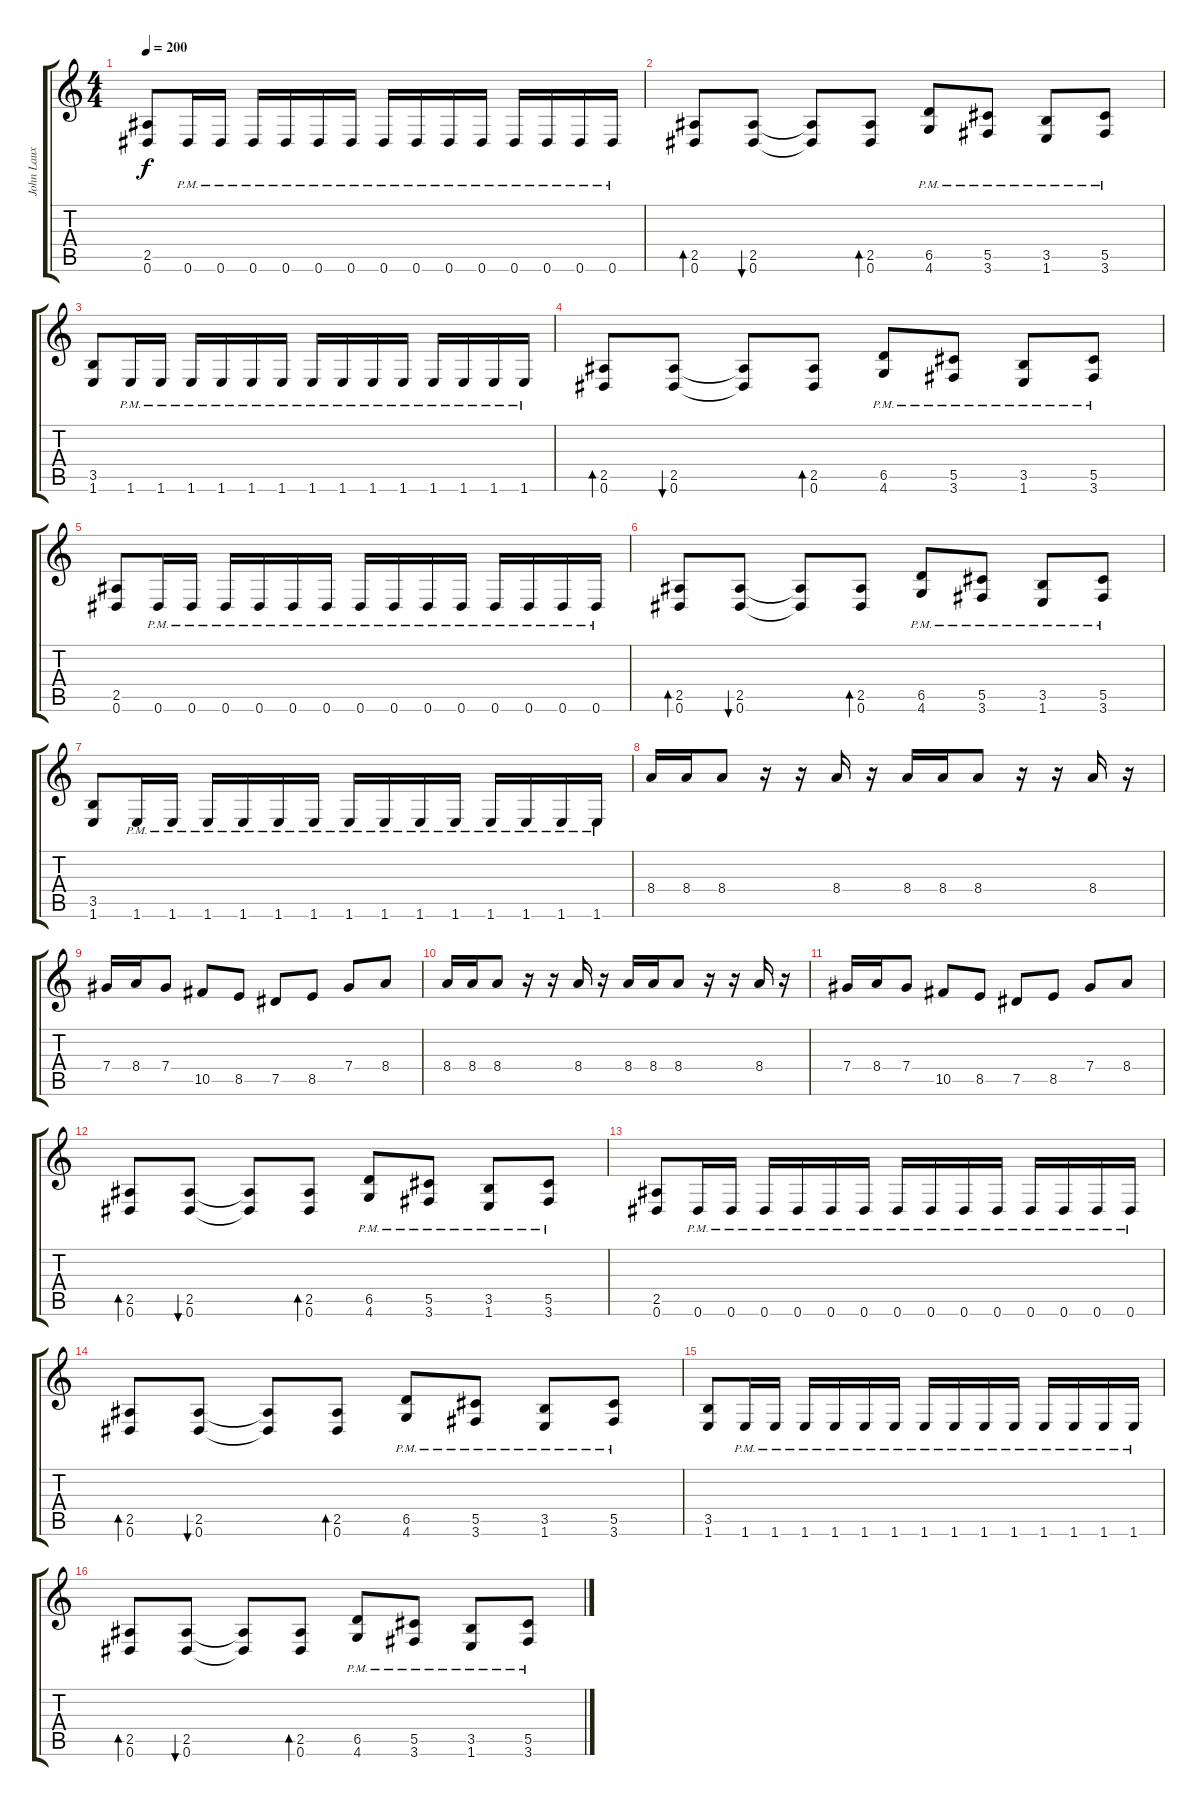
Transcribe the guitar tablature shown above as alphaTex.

\track ("John Laux" "John Laux") {instrument distortionguitar}
\staff {score tabs}
\tuning (Eb4 Bb3 Gb3 Db3 Ab2 Eb2) {hide}
\ts (4 4)
\tempo 200
\clef g2
\ks c
(2.5 0.6).8{dy f} 0.6{pm}.16 0.6{pm}.16 0.6{pm}.16 0.6{pm}.16 0.6{pm}.16 0.6{pm}.16 0.6{pm}.16 0.6{pm}.16 0.6{pm}.16 0.6{pm}.16 0.6{pm}.16 0.6{pm}.16 0.6{pm}.16 0.6{pm}.16 |
(2.5 0.6).8{bd 60} (2.5 0.6).8{bu 60} (2.5{t} 0.6{t}).8 (2.5 0.6).8{bd 60} (6.5{pm} 4.6{pm}).8 (5.5{pm} 3.6{pm}).8 (3.5{pm} 1.6{pm}).8 (5.5{pm} 3.6{pm}).8 |
(3.5 1.6).8 1.6{pm}.16 1.6{pm}.16 1.6{pm}.16 1.6{pm}.16 1.6{pm}.16 1.6{pm}.16 1.6{pm}.16 1.6{pm}.16 1.6{pm}.16 1.6{pm}.16 1.6{pm}.16 1.6{pm}.16 1.6{pm}.16 1.6{pm}.16 |
(2.5 0.6).8{bd 60} (2.5 0.6).8{bu 60} (2.5{t} 0.6{t}).8 (2.5 0.6).8{bd 60} (6.5{pm} 4.6{pm}).8 (5.5{pm} 3.6{pm}).8 (3.5{pm} 1.6{pm}).8 (5.5{pm} 3.6{pm}).8 |
(2.5 0.6).8 0.6{pm}.16 0.6{pm}.16 0.6{pm}.16 0.6{pm}.16 0.6{pm}.16 0.6{pm}.16 0.6{pm}.16 0.6{pm}.16 0.6{pm}.16 0.6{pm}.16 0.6{pm}.16 0.6{pm}.16 0.6{pm}.16 0.6{pm}.16 |
(2.5 0.6).8{bd 60} (2.5 0.6).8{bu 60} (2.5{t} 0.6{t}).8 (2.5 0.6).8{bd 60} (6.5{pm} 4.6{pm}).8 (5.5{pm} 3.6{pm}).8 (3.5{pm} 1.6{pm}).8 (5.5{pm} 3.6{pm}).8 |
(3.5 1.6).8 1.6{pm}.16 1.6{pm}.16 1.6{pm}.16 1.6{pm}.16 1.6{pm}.16 1.6{pm}.16 1.6{pm}.16 1.6{pm}.16 1.6{pm}.16 1.6{pm}.16 1.6{pm}.16 1.6{pm}.16 1.6{pm}.16 1.6{pm}.16 |
8.4.16 8.4.16 8.4.8 r.16 r.16 8.4.16 r.16 8.4.16 8.4.16 8.4.8 r.16 r.16 8.4.16 r.16 |
7.4.16 8.4.16 7.4.8 10.5.8 8.5.8 7.5.8 8.5.8 7.4.8 8.4.8 |
8.4.16 8.4.16 8.4.8 r.16 r.16 8.4.16 r.16 8.4.16 8.4.16 8.4.8 r.16 r.16 8.4.16 r.16 |
7.4.16 8.4.16 7.4.8 10.5.8 8.5.8 7.5.8 8.5.8 7.4.8 8.4.8 |
(2.5 0.6).8{bd 60} (2.5 0.6).8{bu 60} (2.5{t} 0.6{t}).8 (2.5 0.6).8{bd 60} (6.5{pm} 4.6{pm}).8 (5.5{pm} 3.6{pm}).8 (3.5{pm} 1.6{pm}).8 (5.5{pm} 3.6{pm}).8 |
(2.5 0.6).8 0.6{pm}.16 0.6{pm}.16 0.6{pm}.16 0.6{pm}.16 0.6{pm}.16 0.6{pm}.16 0.6{pm}.16 0.6{pm}.16 0.6{pm}.16 0.6{pm}.16 0.6{pm}.16 0.6{pm}.16 0.6{pm}.16 0.6{pm}.16 |
(2.5 0.6).8{bd 60} (2.5 0.6).8{bu 60} (2.5{t} 0.6{t}).8 (2.5 0.6).8{bd 60} (6.5{pm} 4.6{pm}).8 (5.5{pm} 3.6{pm}).8 (3.5{pm} 1.6{pm}).8 (5.5{pm} 3.6{pm}).8 |
(3.5 1.6).8 1.6{pm}.16 1.6{pm}.16 1.6{pm}.16 1.6{pm}.16 1.6{pm}.16 1.6{pm}.16 1.6{pm}.16 1.6{pm}.16 1.6{pm}.16 1.6{pm}.16 1.6{pm}.16 1.6{pm}.16 1.6{pm}.16 1.6{pm}.16 |
(2.5 0.6).8{bd 60} (2.5 0.6).8{bu 60} (2.5{t} 0.6{t}).8 (2.5 0.6).8{bd 60} (6.5{pm} 4.6{pm}).8 (5.5{pm} 3.6{pm}).8 (3.5{pm} 1.6{pm}).8 (5.5{pm} 3.6{pm}).8
